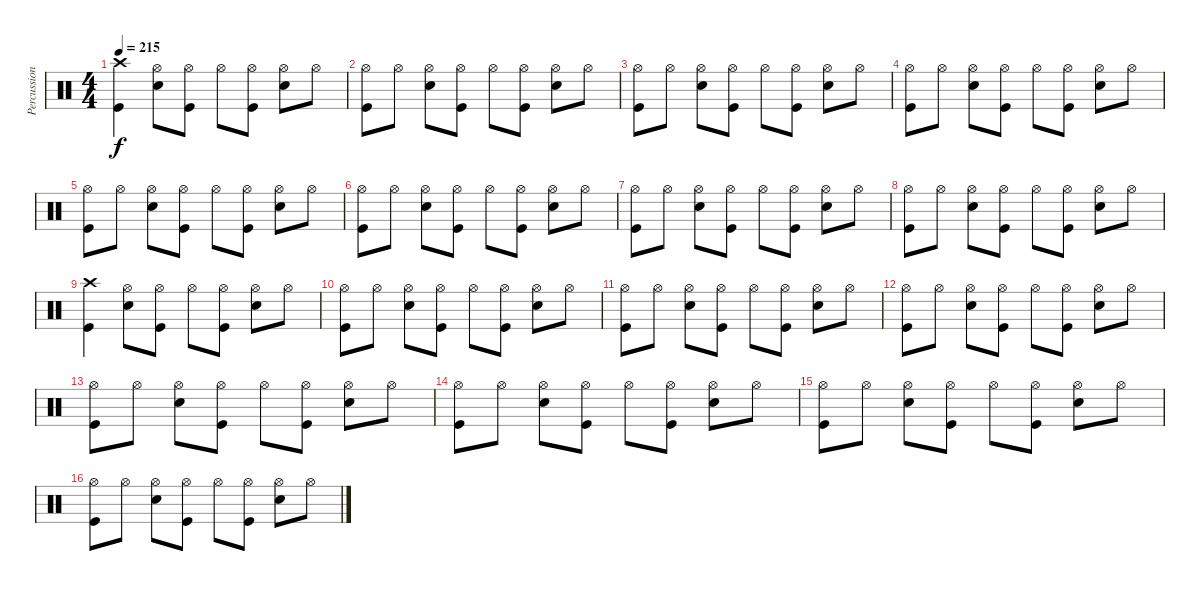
\track ("Percussion" "Percussion") {instrument percussion}
\staff {score}
\articulation defaults
\ts (4 4)
\tempo 215
\clef neutral
\ks c
("Crash high (hit)" "Kick (hit)").4{dy f} ("Hi-Hat (open)" "Electric Snare (hit)").8 ("Hi-Hat (open)" "Kick (hit)").8 "Hi-Hat (open)".8 ("Hi-Hat (open)" "Kick (hit)").8 ("Hi-Hat (open)" "Electric Snare (hit)").8 "Hi-Hat (open)".8 |
("Hi-Hat (open)" "Kick (hit)").8 "Hi-Hat (open)".8 ("Hi-Hat (open)" "Electric Snare (hit)").8 ("Hi-Hat (open)" "Kick (hit)").8 "Hi-Hat (open)".8 ("Hi-Hat (open)" "Kick (hit)").8 ("Hi-Hat (open)" "Electric Snare (hit)").8 "Hi-Hat (open)".8 |
("Hi-Hat (open)" "Kick (hit)").8 "Hi-Hat (open)".8 ("Hi-Hat (open)" "Electric Snare (hit)").8 ("Hi-Hat (open)" "Kick (hit)").8 "Hi-Hat (open)".8 ("Hi-Hat (open)" "Kick (hit)").8 ("Hi-Hat (open)" "Electric Snare (hit)").8 "Hi-Hat (open)".8 |
("Hi-Hat (open)" "Kick (hit)").8 "Hi-Hat (open)".8 ("Hi-Hat (open)" "Electric Snare (hit)").8 ("Hi-Hat (open)" "Kick (hit)").8 "Hi-Hat (open)".8 ("Hi-Hat (open)" "Kick (hit)").8 ("Hi-Hat (open)" "Electric Snare (hit)").8 "Hi-Hat (open)".8 |
("Hi-Hat (open)" "Kick (hit)").8 "Hi-Hat (open)".8 ("Hi-Hat (open)" "Electric Snare (hit)").8 ("Hi-Hat (open)" "Kick (hit)").8 "Hi-Hat (open)".8 ("Hi-Hat (open)" "Kick (hit)").8 ("Hi-Hat (open)" "Electric Snare (hit)").8 "Hi-Hat (open)".8 |
("Hi-Hat (open)" "Kick (hit)").8 "Hi-Hat (open)".8 ("Hi-Hat (open)" "Electric Snare (hit)").8 ("Hi-Hat (open)" "Kick (hit)").8 "Hi-Hat (open)".8 ("Hi-Hat (open)" "Kick (hit)").8 ("Hi-Hat (open)" "Electric Snare (hit)").8 "Hi-Hat (open)".8 |
("Hi-Hat (open)" "Kick (hit)").8 "Hi-Hat (open)".8 ("Hi-Hat (open)" "Electric Snare (hit)").8 ("Hi-Hat (open)" "Kick (hit)").8 "Hi-Hat (open)".8 ("Hi-Hat (open)" "Kick (hit)").8 ("Hi-Hat (open)" "Electric Snare (hit)").8 "Hi-Hat (open)".8 |
("Hi-Hat (open)" "Kick (hit)").8 "Hi-Hat (open)".8 ("Hi-Hat (open)" "Electric Snare (hit)").8 ("Hi-Hat (open)" "Kick (hit)").8 "Hi-Hat (open)".8 ("Hi-Hat (open)" "Kick (hit)").8 ("Hi-Hat (open)" "Electric Snare (hit)").8 "Hi-Hat (open)".8 |
("Crash high (hit)" "Kick (hit)").4 ("Hi-Hat (open)" "Electric Snare (hit)").8 ("Hi-Hat (open)" "Kick (hit)").8 "Hi-Hat (open)".8 ("Hi-Hat (open)" "Kick (hit)").8 ("Hi-Hat (open)" "Electric Snare (hit)").8 "Hi-Hat (open)".8 |
("Hi-Hat (open)" "Kick (hit)").8 "Hi-Hat (open)".8 ("Hi-Hat (open)" "Electric Snare (hit)").8 ("Hi-Hat (open)" "Kick (hit)").8 "Hi-Hat (open)".8 ("Hi-Hat (open)" "Kick (hit)").8 ("Hi-Hat (open)" "Electric Snare (hit)").8 "Hi-Hat (open)".8 |
("Hi-Hat (open)" "Kick (hit)").8 "Hi-Hat (open)".8 ("Hi-Hat (open)" "Electric Snare (hit)").8 ("Hi-Hat (open)" "Kick (hit)").8 "Hi-Hat (open)".8 ("Hi-Hat (open)" "Kick (hit)").8 ("Hi-Hat (open)" "Electric Snare (hit)").8 "Hi-Hat (open)".8 |
("Hi-Hat (open)" "Kick (hit)").8 "Hi-Hat (open)".8 ("Hi-Hat (open)" "Electric Snare (hit)").8 ("Hi-Hat (open)" "Kick (hit)").8 "Hi-Hat (open)".8 ("Hi-Hat (open)" "Kick (hit)").8 ("Hi-Hat (open)" "Electric Snare (hit)").8 "Hi-Hat (open)".8 |
("Hi-Hat (open)" "Kick (hit)").8 "Hi-Hat (open)".8 ("Hi-Hat (open)" "Electric Snare (hit)").8 ("Hi-Hat (open)" "Kick (hit)").8 "Hi-Hat (open)".8 ("Hi-Hat (open)" "Kick (hit)").8 ("Hi-Hat (open)" "Electric Snare (hit)").8 "Hi-Hat (open)".8 |
("Hi-Hat (open)" "Kick (hit)").8 "Hi-Hat (open)".8 ("Hi-Hat (open)" "Electric Snare (hit)").8 ("Hi-Hat (open)" "Kick (hit)").8 "Hi-Hat (open)".8 ("Hi-Hat (open)" "Kick (hit)").8 ("Hi-Hat (open)" "Electric Snare (hit)").8 "Hi-Hat (open)".8 |
("Hi-Hat (open)" "Kick (hit)").8 "Hi-Hat (open)".8 ("Hi-Hat (open)" "Electric Snare (hit)").8 ("Hi-Hat (open)" "Kick (hit)").8 "Hi-Hat (open)".8 ("Hi-Hat (open)" "Kick (hit)").8 ("Hi-Hat (open)" "Electric Snare (hit)").8 "Hi-Hat (open)".8 |
("Hi-Hat (open)" "Kick (hit)").8 "Hi-Hat (open)".8 ("Hi-Hat (open)" "Electric Snare (hit)").8 ("Hi-Hat (open)" "Kick (hit)").8 "Hi-Hat (open)".8 ("Hi-Hat (open)" "Kick (hit)").8 ("Hi-Hat (open)" "Electric Snare (hit)").8 "Hi-Hat (open)".8
